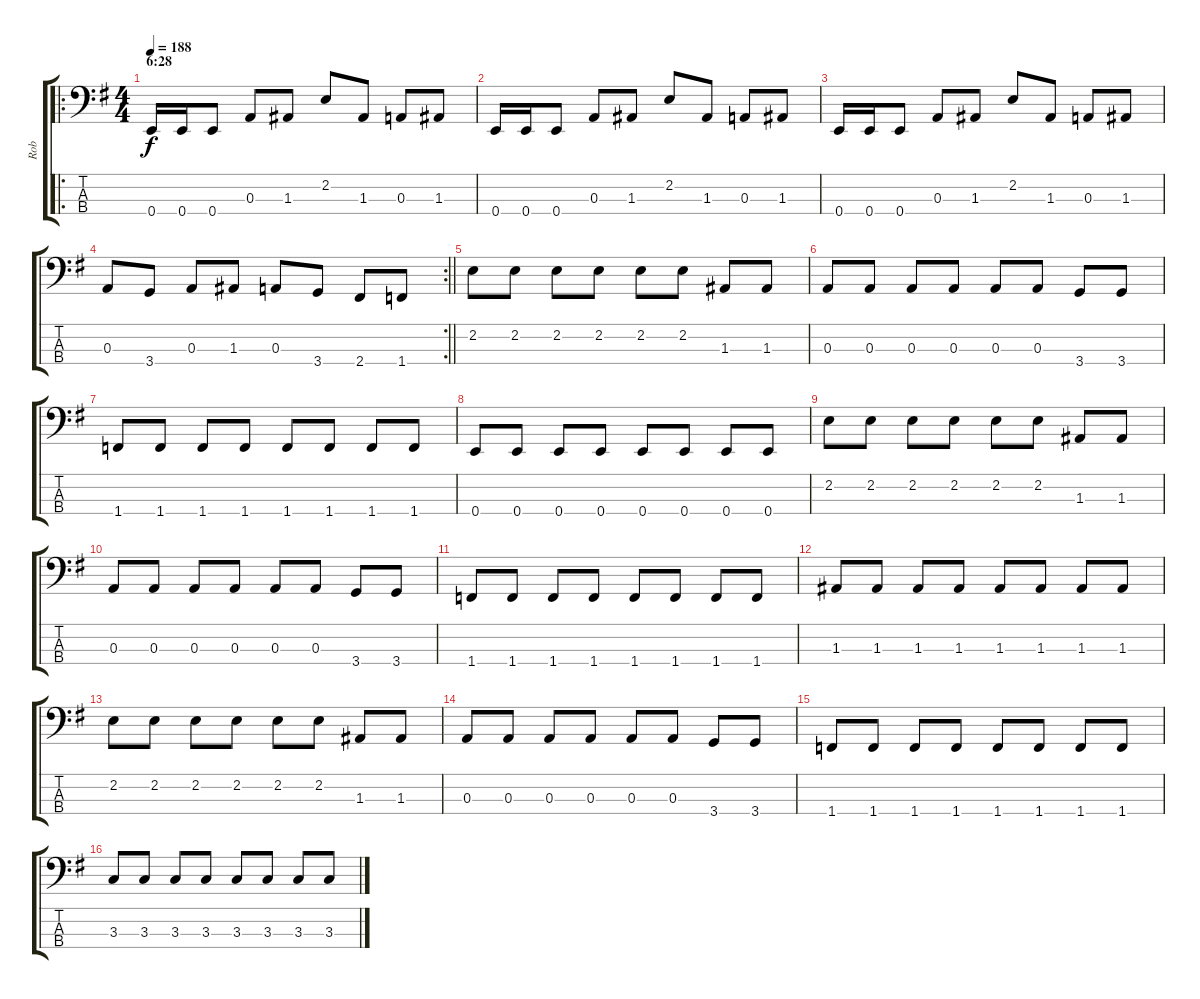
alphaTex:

\track ("Rob" "Rob") {instrument electricbassfinger}
\staff {score tabs}
\tuning (G2 D2 A1 E1) {hide}
\ro
\ts (4 4)
\section ("" "6:28")
\tempo 188
\clef f4
\ks eminor
0.4.16{dy f} 0.4.16 0.4.8 0.3.8 1.3.8 2.2.8 1.3.8 0.3.8 1.3.8 |
0.4.16 0.4.16 0.4.8 0.3.8 1.3.8 2.2.8 1.3.8 0.3.8 1.3.8 |
0.4.16 0.4.16 0.4.8 0.3.8 1.3.8 2.2.8 1.3.8 0.3.8 1.3.8 |
\rc 2
\barLineRight lightlight
0.3.8 3.4.8 0.3.8 1.3.8 0.3.8 3.4.8 2.4.8 1.4.8 |
2.2.8 2.2.8 2.2.8 2.2.8 2.2.8 2.2.8 1.3.8 1.3.8 |
0.3.8 0.3.8 0.3.8 0.3.8 0.3.8 0.3.8 3.4.8 3.4.8 |
1.4.8 1.4.8 1.4.8 1.4.8 1.4.8 1.4.8 1.4.8 1.4.8 |
0.4.8 0.4.8 0.4.8 0.4.8 0.4.8 0.4.8 0.4.8 0.4.8 |
2.2.8 2.2.8 2.2.8 2.2.8 2.2.8 2.2.8 1.3.8 1.3.8 |
0.3.8 0.3.8 0.3.8 0.3.8 0.3.8 0.3.8 3.4.8 3.4.8 |
1.4.8 1.4.8 1.4.8 1.4.8 1.4.8 1.4.8 1.4.8 1.4.8 |
1.3.8 1.3.8 1.3.8 1.3.8 1.3.8 1.3.8 1.3.8 1.3.8 |
2.2.8 2.2.8 2.2.8 2.2.8 2.2.8 2.2.8 1.3.8 1.3.8 |
0.3.8 0.3.8 0.3.8 0.3.8 0.3.8 0.3.8 3.4.8 3.4.8 |
1.4.8 1.4.8 1.4.8 1.4.8 1.4.8 1.4.8 1.4.8 1.4.8 |
3.3.8 3.3.8 3.3.8 3.3.8 3.3.8 3.3.8 3.3.8 3.3.8
